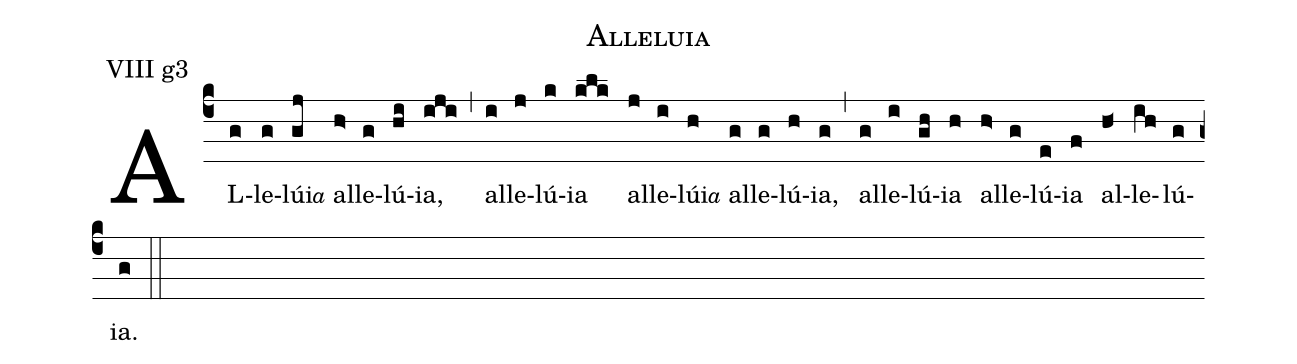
name: Alleluia;
annotation: VIII g3;
mode: 8;
%%
(c4)
AL(g)le(g)lú(gj)i<e>a</e> {a}l(h>)le(g)lú(hi)ia,(iji) (,)
al(i)le(j)lú(k)ia(klk) al(j)le(i)lú(h)i<e>a</e> {a}l(g)le(g)lú(h)ia,(g) (,)
al(g)le(i)lú(gh)ia(h) al(h>)le(g)lú(e)ia(f) al(h<)le(ih)lú(g)ia.(g) (::)
